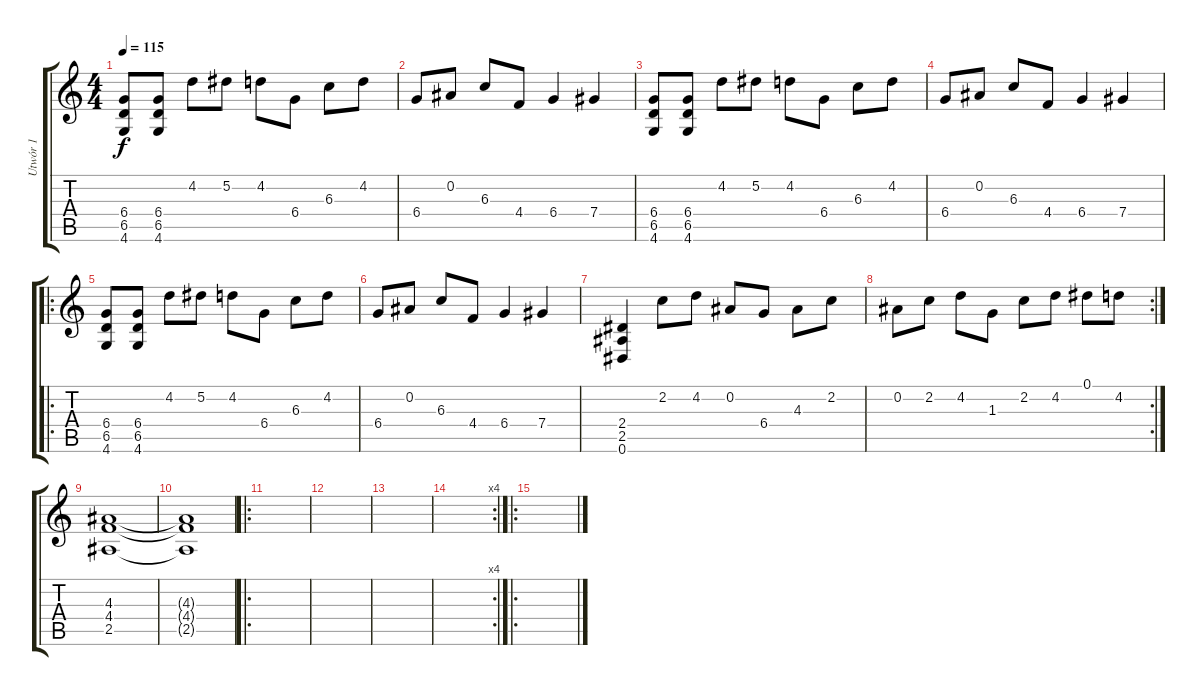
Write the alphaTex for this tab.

\track ("Utwór 1" "Utwór 1") {instrument distortionguitar}
\staff {score tabs}
\tuning (Eb4 Bb3 Gb3 Db3 Ab2 Eb2) {hide}
\ts (4 4)
\tempo 115
\clef g2
\ks c
(6.4 6.5 4.6).8{dy f instrument distortionguitar} (6.4 6.5 4.6).8 4.2.8 5.2.8 4.2.8 6.4.8 6.3.8 4.2.8 |
6.4.8 0.2.8 6.3.8 4.4.8 6.4.4 7.4.4 |
(6.4 6.5 4.6).8 (6.4 6.5 4.6).8 4.2.8 5.2.8 4.2.8 6.4.8 6.3.8 4.2.8 |
6.4.8 0.2.8 6.3.8 4.4.8 6.4.4 7.4.4 |
\ro
(6.4 6.5 4.6).8 (6.4 6.5 4.6).8 4.2.8 5.2.8 4.2.8 6.4.8 6.3.8 4.2.8 |
6.4.8 0.2.8 6.3.8 4.4.8 6.4.4 7.4.4 |
(2.4 2.5 0.6).4 2.2.8 4.2.8 0.2.8 6.4.8 4.3.8 2.2.8 |
\rc 2
0.2.8 2.2.8 4.2.8 1.3.8 2.2.8 4.2.8 0.1.8 4.2.8 |
(4.3 4.4 2.5).1 |
(4.3{t} 4.4{t} 2.5{t}).1 |
\ro
|
|
|
\rc 4
|
\ro
